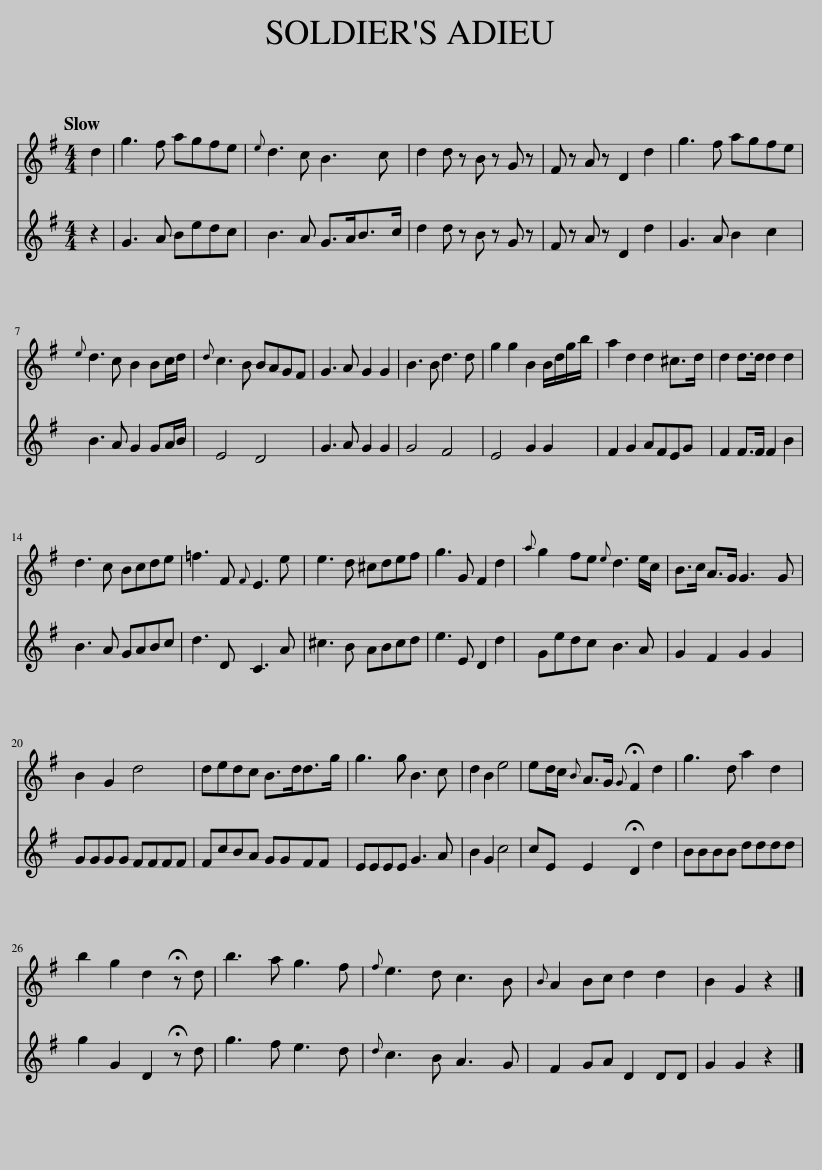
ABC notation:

X:1
%%score 1 2
L:1/8
Q:1/4=120
M:4/4
I:linebreak $
K:G
V:1 treble
V:2 treble
V:1
 d2 | g3 f agfe |{e} d3 c B3 c | d2 d z B z G z | F z A z D2 d2 | %5
 g3 f agfe |${e} d3 c B2 Bc/d/ |{d} c3 B BAGF | G3 A G2 G2 | B3 B d3 d | %10
 g2 g2 B2 B/d/g/b/ | a2 d2 d2 ^c>d | d2 d>d d2 d2 |$ d3 c Bcde | =f3 F{F} E3 e | %15
 e3 d ^cdef | g3 G F2 d2 |{a} g2 fe{e} d3 e/c/ | B>c A>G G3 G |$ B2 G2 d4 | %20
 dedc B>dd>g | g3 g B3 c | d2 B2 e4 | ed/c/{B} A>G{!fermata!G} !fermata!F2 d2 | g3 d a2 d2 |$ %25
 b2 g2 d2 !fermata!z d | b3 a g3 f |{f} e3 d c3 B |{B} A2 Bc d2 d2 | B2 G2 z2 |] %30
V:2
 z2 | G3 A Bedc | B3 A G>AB>c | d2 d z B z G z | F z A z D2 d2 | %5
 G3 A B2 c2 |$ B3 A G2 GA/B/ | E4 D4 | G3 A G2 G2 | G4 F4 | %10
 E4 G2 G2 | F2 G2 AFEG | F2 F>F F2 B2 |$ B3 A GABc | d3 D C3 A | %15
 ^c3 B ABcd | e3 E D2 d2 | Gedc B3 A | G2 F2 G2 G2 |$ GGGG FFFF | %20
 FcBA GGFF | EEEE G3 A | B2 G2 c4 | cE E2 !fermata!D2 d2 | BBBB dddd |$ %25
 g2 G2 D2 !fermata!z d | g3 f e3 d |{d} c3 B A3 G | F2 GA D2 DD | G2 G2 z2 |] %30
